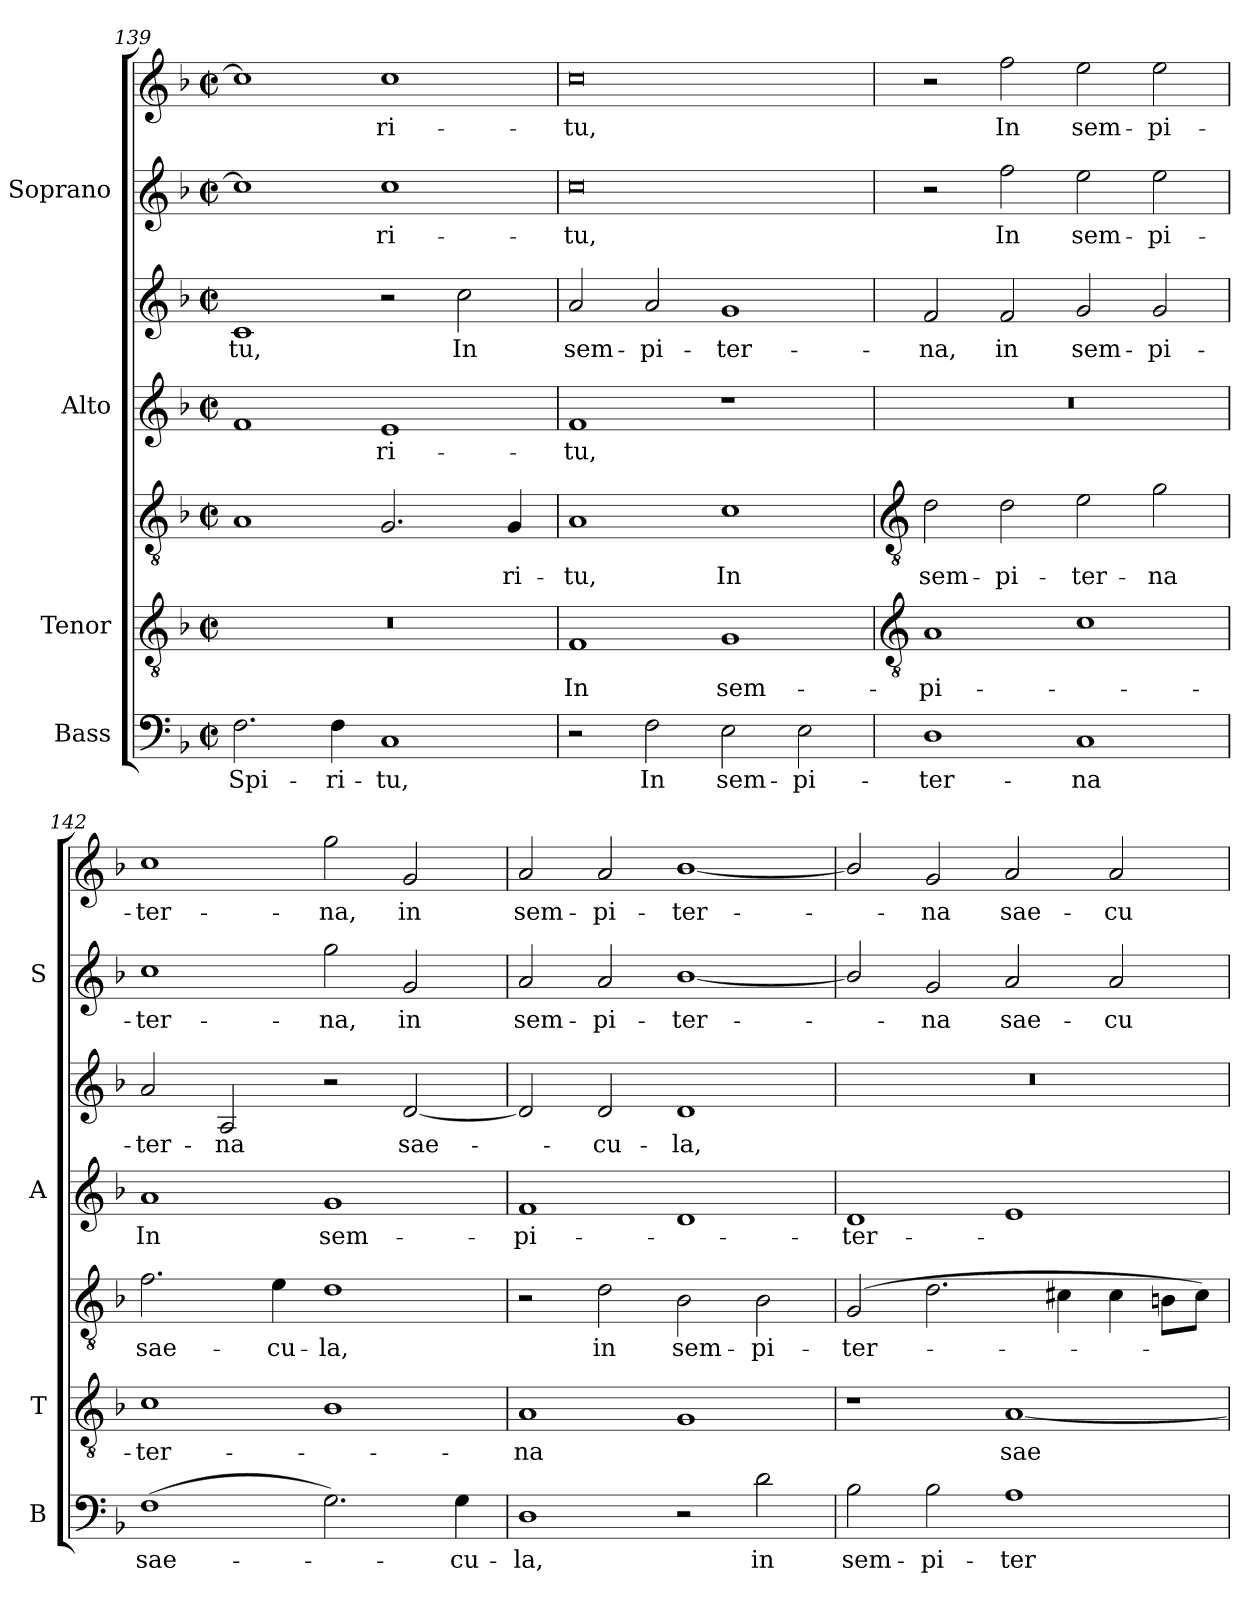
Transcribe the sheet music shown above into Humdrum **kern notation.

**kern	**text	**kern	**text	**kern	**text	**kern	**text	**kern	**text	**kern	**text	**kern	**text
*part4	*part4	*part3	*part3	*part3	*part3	*part2	*part2	*part2	*part2	*part1	*part1	*part1	*part1
*staff7	*staff7	*staff6	*staff6	*staff5	*staff5	*staff4	*staff4	*staff3	*staff3	*staff2	*staff2	*staff1	*staff1
*I"Bass	*	*I"Tenor	*	*	*	*I"Alto	*	*	*	*I"Soprano	*	*	*
*I'B	*	*I'T	*	*	*	*I'A	*	*	*	*I'S	*	*	*
*clefF4	*	*clefGv2	*	*clefGv2	*	*clefG2	*	*clefG2	*	*clefG2	*	*clefG2	*
*k[b-]	*	*k[b-]	*	*k[b-]	*	*k[b-]	*	*k[b-]	*	*k[b-]	*	*k[b-]	*
*F:	*	*F:	*	*F:	*	*F:	*	*F:	*	*F:	*	*F:	*
*M4/2	*	*M4/2	*	*M4/2	*	*M4/2	*	*M4/2	*	*M4/2	*	*M4/2	*
*met(c|)	*	*met(c|)	*	*met(c|)	*	*met(c|)	*	*met(c|)	*	*met(c|)	*	*met(c|)	*
=139	=139	=139	=139	=139	=139	=139	=139	=139	=139	=139	=139	=139	=139
!	!LO:LY:b	!	!	!	!	!	!	!	!LO:LY:b	!	!	!	!
2.F	Spi-	0r	.	1A	.	1f	.	1c	tu,	1cc]	.	1cc]	.
!	!LO:LY:b	!	!	!	!	!	!	!	!	!	!	!	!
4F	-ri-	.	.	.	.	.	.	.	.	.	.	.	.
!	!LO:LY:b	!	!	!	!	!	!LO:LY:b	!	!	!	!LO:LY:b	!	!LO:LY:b
1C	-tu,	.	.	2.G	.	1e	ri-	2r	.	1cc	ri-	1cc	ri-
!	!	!	!	!	!	!	!	!	!LO:LY:b	!	!	!	!
.	.	.	.	.	.	.	.	2cc	In	.	.	.	.
!	!	!	!	!	!LO:LY:b	!	!	!	!	!	!	!	!
.	.	.	.	4G	ri-	.	.	.	.	.	.	.	.
=140	=140	=140	=140	=140	=140	=140	=140	=140	=140	=140	=140	=140	=140
!	!	!	!LO:LY:b	!	!LO:LY:b	!	!LO:LY:b	!	!LO:LY:b	!	!LO:LY:b	!	!LO:LY:b
2r	.	1F	In	1A	-tu,	1f	-tu,	2a	-sem-	0cc	-tu,	0cc	-tu,
!	!LO:LY:b	!	!	!	!	!	!	!	!LO:LY:b	!	!	!	!
2F	In	.	.	.	.	.	.	2a	-pi-	.	.	.	.
!	!LO:LY:b	!	!LO:LY:b	!	!LO:LY:b	!	!	!	!LO:LY:b	!	!	!	!
2E	sem-	1G	sem-	1c	In	1r	.	1g	-ter-	.	.	.	.
!	!LO:LY:b	!	!	!	!	!	!	!	!	!	!	!	!
2E	-pi-	.	.	.	.	.	.	.	.	.	.	.	.
!!LO:LB:g=z
=141	=141	=141	=141	=141	=141	=141	=141	=141	=141	=141	=141	=141	=141
*	*	*clefGv2	*	*clefGv2	*	*	*	*	*	*	*	*	*
!	!LO:LY:b	!	!LO:LY:b	!	!LO:LY:b	!	!	!	!LO:LY:b	!	!	!	!
1D	-ter-	1A	pi-	2d	-sem-	0r	.	2f	na,	2r	.	2r	.
!	!	!	!	!	!LO:LY:b	!	!	!	!LO:LY:b	!	!LO:LY:b	!	!LO:LY:b
.	.	.	.	2d	-pi-	.	.	2f	in	2ff	In	2ff	In
!	!LO:LY:b	!	!	!	!LO:LY:b	!	!	!	!LO:LY:b	!	!LO:LY:b	!	!LO:LY:b
1C	-na	1c	.	2e	-ter-	.	.	2g	sem-	2ee	sem-	2ee	sem-
!	!	!	!	!	!LO:LY:b	!	!	!	!LO:LY:b	!	!LO:LY:b	!	!LO:LY:b
.	.	.	.	2g	-na	.	.	2g	-pi-	2ee	-pi-	2ee	-pi-
=142	=142	=142	=142	=142	=142	=142	=142	=142	=142	=142	=142	=142	=142
!	!LO:LY:b	!	!LO:LY:b	!	!LO:LY:b	!	!LO:LY:b	!	!LO:LY:b	!	!LO:LY:b	!	!LO:LY:b
(>1F	sae-	1c	ter-	2.f	sae-	1a	In	2a	-ter-	1cc	-ter-	1cc	-ter-
!	!	!	!	!	!	!	!	!	!LO:LY:b	!	!	!	!
.	.	.	.	.	.	.	.	2A	-na	.	.	.	.
!	!	!	!	!	!LO:LY:b	!	!	!	!	!	!	!	!
.	.	.	.	4e	-cu-	.	.	.	.	.	.	.	.
!	!	!	!	!	!LO:LY:b	!	!LO:LY:b	!	!	!	!LO:LY:b	!	!LO:LY:b
2.G)	.	1B-	.	1d	-la,	1g	sem-	2r	.	2gg	-na,	2gg	-na,
!	!	!	!	!	!	!	!	!	!LO:LY:b	!	!LO:LY:b	!	!LO:LY:b
.	.	.	.	.	.	.	.	[2d	sae-	2g	in	2g	in
!	!LO:LY:b	!	!	!	!	!	!	!	!	!	!	!	!
4G	cu-	.	.	.	.	.	.	.	.	.	.	.	.
=143	=143	=143	=143	=143	=143	=143	=143	=143	=143	=143	=143	=143	=143
!	!LO:LY:b	!	!LO:LY:b	!	!	!	!LO:LY:b	!	!	!	!LO:LY:b	!	!LO:LY:b
1D	-la,	1A	-na	2r	.	1f	pi-	2d]	.	2a	sem-	2a	sem-
!	!	!	!	!	!LO:LY:b	!	!	!	!LO:LY:b	!	!LO:LY:b	!	!LO:LY:b
.	.	.	.	2d	in	.	.	2d	-cu-	2a	-pi-	2a	-pi-
!	!	!	!	!	!LO:LY:b	!	!	!	!LO:LY:b	!	!LO:LY:b	!	!LO:LY:b
2r	.	1G	.	2B-	sem-	1d	.	1d	-la,	[1b-/	-ter-	[1b-/	-ter-
!	!LO:LY:b	!	!	!	!LO:LY:b	!	!	!	!	!	!	!	!
2d	in	.	.	2B-	-pi-	.	.	.	.	.	.	.	.
=144	=144	=144	=144	=144	=144	=144	=144	=144	=144	=144	=144	=144	=144
!	!LO:LY:b	!	!	!	!LO:LY:b	!	!LO:LY:b	!	!	!	!	!	!
2B-	sem-	1r	.	(>2G	ter-	1d	ter-	0r	.	2b-/]	.	2b-/]	.
!	!LO:LY:b	!	!	!	!	!	!	!	!	!	!LO:LY:b	!	!LO:LY:b
2B-	-pi-	.	.	2.d	.	.	.	.	.	2g	na	2g	na
!	!LO:LY:b	!	!LO:LY:b	!	!	!	!	!	!	!	!LO:LY:b	!	!LO:LY:b
1A	-ter-	[1A	sae-	.	.	1e	.	.	.	2a	sae-	2a	sae-
.	.	.	.	4c#X	.	.	.	.	.	.	.	.	.
!	!	!	!	!	!	!	!	!	!	!	!LO:LY:b	!	!LO:LY:b
.	.	.	.	4c#	.	.	.	.	.	2a	-cu-	2a	-cu-
.	.	.	.	8BnL	.	.	.	.	.	.	.	.	.
.	.	.	.	8c#J)	.	.	.	.	.	.	.	.	.
=	=	=	=	=	=	=	=	=	=	=	=	=	=
*-	*-	*-	*-	*-	*-	*-	*-	*-	*-	*-	*-	*-	*-
